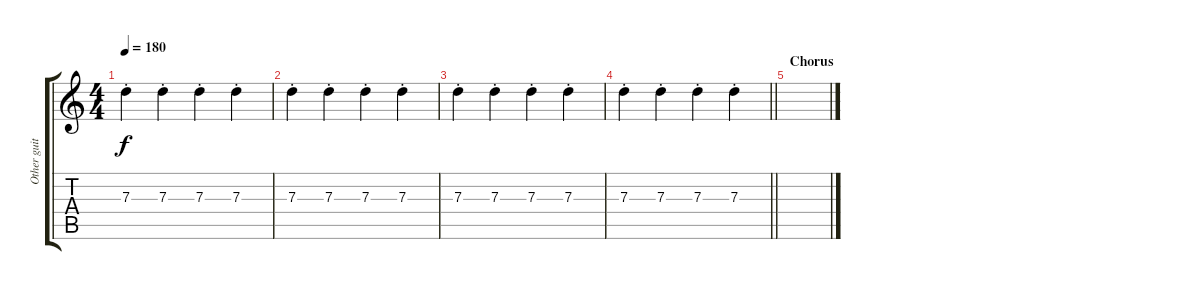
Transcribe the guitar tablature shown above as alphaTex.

\track ("Other guitar" "Other guit") {instrument distortionguitar}
\staff {score tabs}
\tuning (E4 B3 G3 D3 A2 E2) {hide}
\ts (4 4)
\tempo 180
\clef g2
\ks c
7.3{st}.4{dy f} 7.3{st}.4 7.3{st}.4 7.3{st}.4 |
7.3{st}.4 7.3{st}.4 7.3{st}.4 7.3{st}.4 |
7.3{st}.4 7.3{st}.4 7.3{st}.4 7.3{st}.4 |
\barLineRight lightlight
7.3{st}.4 7.3{st}.4 7.3{st}.4 7.3{st}.4 |
\section ("" "Chorus")
